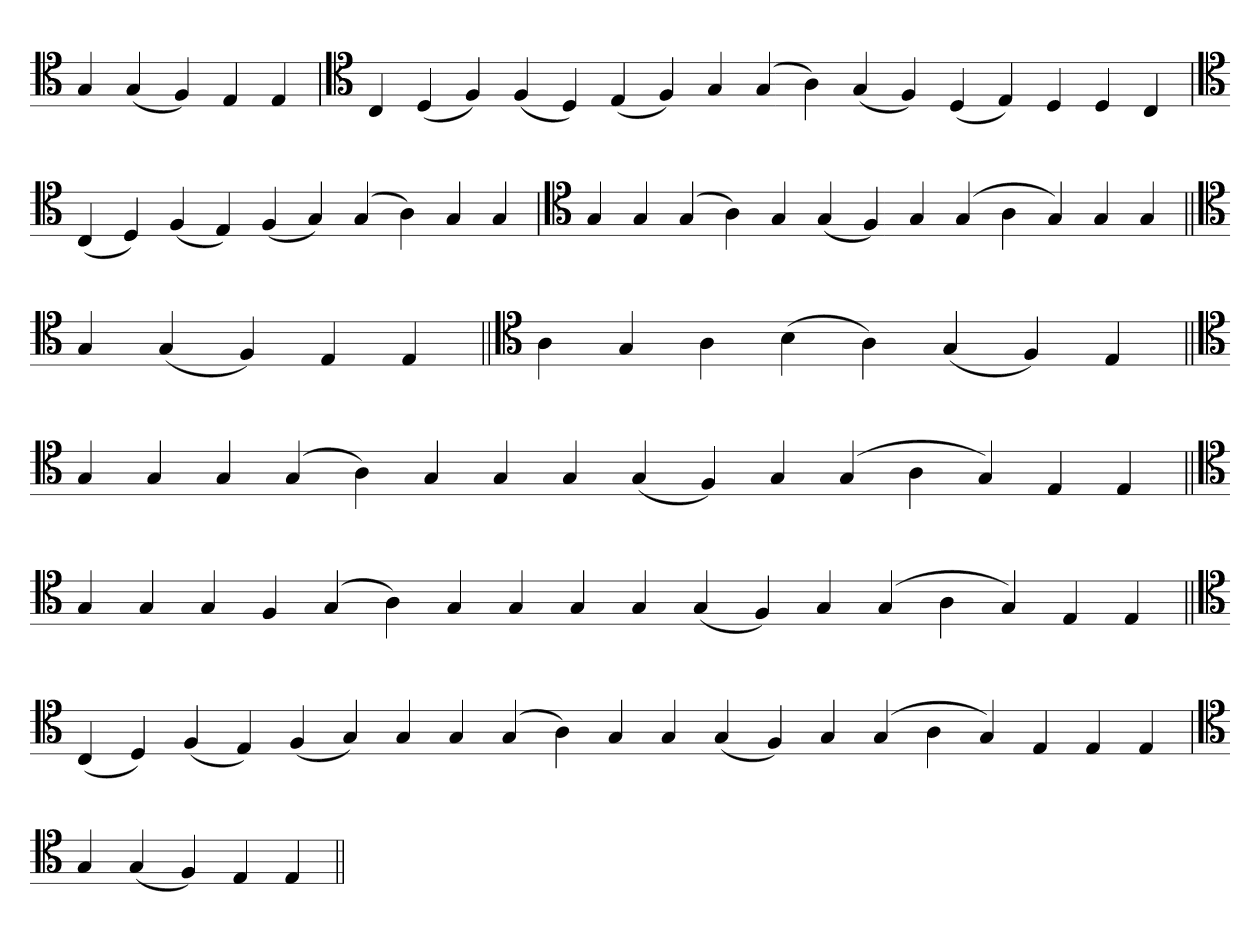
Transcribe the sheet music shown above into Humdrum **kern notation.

**kern
*part1
*staff1
*clefC4
=
4G
(4G
4F)
4E
4E
=
*clefC4
4C
(4D
4F)
(4F
4D)
(4E
4F)
4G
(4G
4A)
(4G
4F)
(4D
4E)
4D
4D
4C
='
*clefC4
(4C
4D)
(4F
4E)
(4F
4G)
(4G
4A)
4G
4G
=`
*clefC4
4G
4G
(4G
4A)
4G
(4G
4F)
4G
(4G
4A
4G)
4G
4G
=||
*clefC4
4G
(4G
4F)
4E
4E
=||
*clefC4
4A
4G
4A
(4B
4A)
(4G
4F)
4E
=||
*clefC4
4G
4G
4G
(4G
4A)
4G
4G
4G
(4G
4F)
4G
(4G
4A
4G)
4E
4E
=||
*clefC4
4G
4G
4G
4F
(4G
4A)
4G
4G
4G
4G
(4G
4F)
4G
(4G
4A
4G)
4E
4E
=||
*clefC4
(4C
4D)
(4F
4E)
(4F
4G)
4G
4G
(4G
4A)
4G
4G
(4G
4F)
4G
(4G
4A
4G)
4E
4E
4E
=
*clefC4
4G
(4G
4F)
4E
4E
=||
*-
